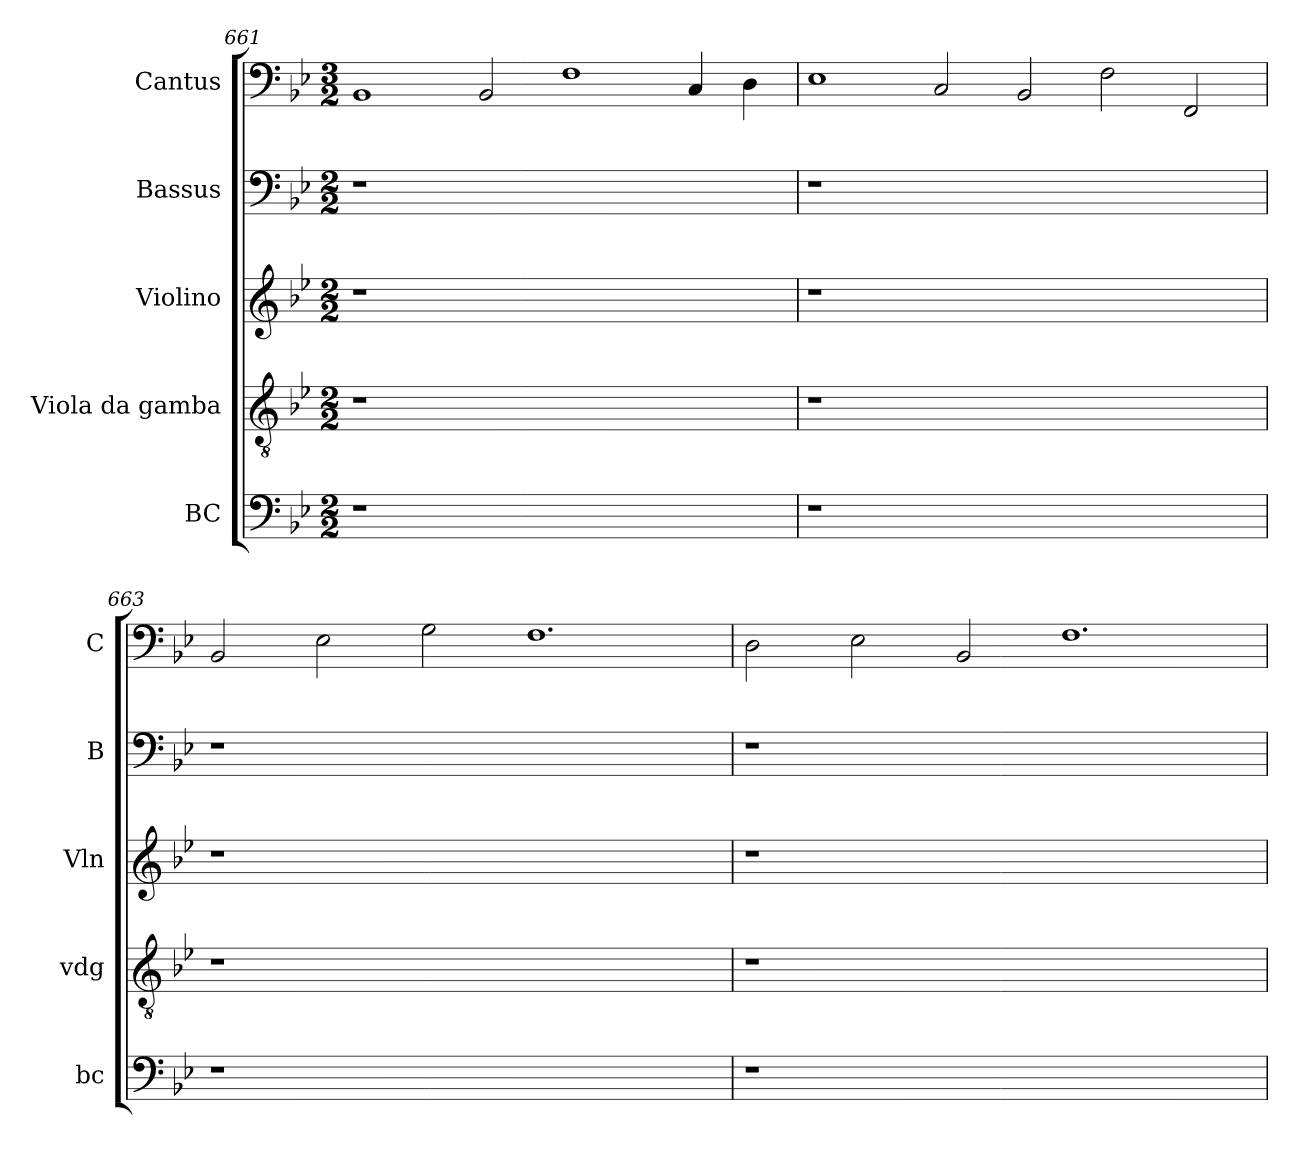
**kern	**kern	**kern	**kern	**kern
*part5	*part4	*part3	*part2	*part1
*staff5	*staff4	*staff3	*staff2	*staff1
*I"BC	*I"Viola da gamba	*I"Violino	*I"Bassus	*I"Cantus
*I'bc	*I'vdg	*I'Vln	*I'B	*I'C
*clefF4	*clefGv2	*clefG2	*clefF4	*clefF4
*k[b-e-]	*k[b-e-]	*k[b-e-]	*k[b-e-]	*k[b-e-]
*B-:	*B-:	*B-:	*B-:	*B-:
*M2/2	*M2/2	*M2/2	*M2/2	*M3/2
=661	=661	=661	=661	=661
1r	1r	1r	1r	1BB-
0ryy	0ryy	0ryy	0ryy	2BB-/
.	.	.	.	1F
.	.	.	.	4C/
.	.	.	.	4D\
=662	=662	=662	=662	=662
1r	1r	1r	1r	1E-
0ryy	0ryy	0ryy	0ryy	2C/
.	.	.	.	2BB-/
.	.	.	.	2F\
.	.	.	.	2FF/
=663	=663	=663	=663	=663
1r	1r	1r	1r	2BB-/
.	.	.	.	2E-\
0ryy	0ryy	0ryy	0ryy	2G\
.	.	.	.	1.F
!!LO:LB:g=z
=664	=664	=664	=664	=664
1r	1r	1r	1r	2D\
.	.	.	.	2E-\
0ryy	0ryy	0ryy	0ryy	2BB-/
.	.	.	.	1.F
=	=	=	=	=
*-	*-	*-	*-	*-
